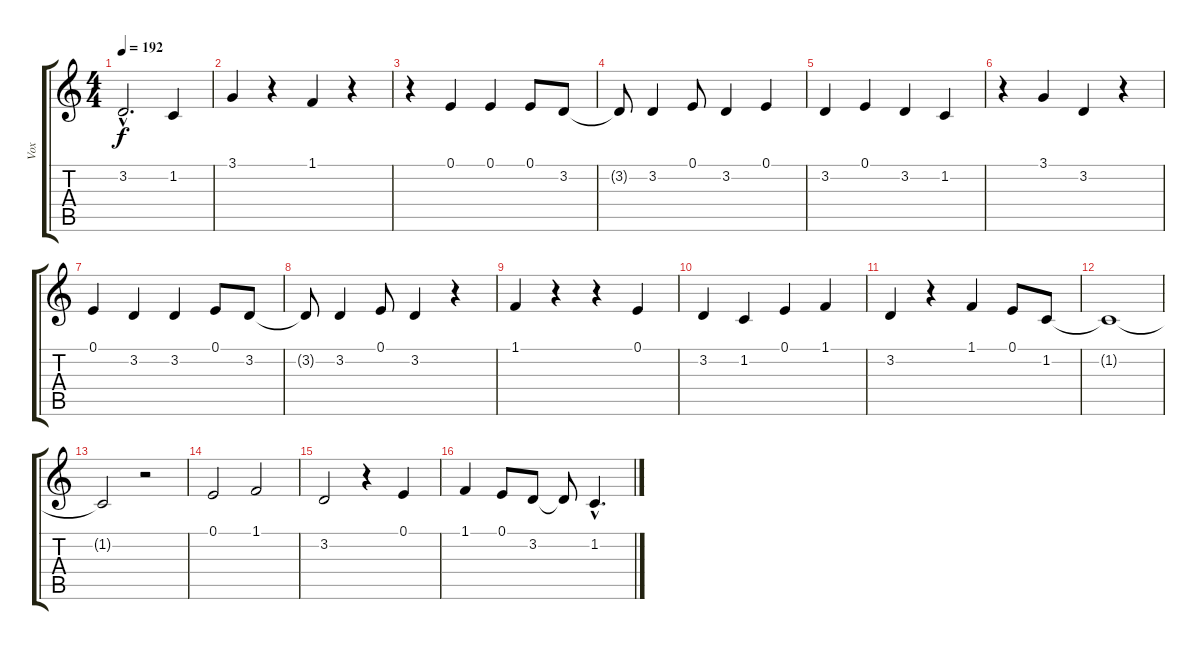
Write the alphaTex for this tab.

\track ("Vox" "Vox") {instrument clarinet}
\staff {score tabs}
\tuning (E4 B3 G3 D3 A2 E2) {hide}
\ts (4 4)
\tempo 192
\clef g2
\ks c
3.2{hac}.2{d dy f} 1.2.4 |
3.1.4 r.4 1.1.4 r.4 |
r.4 0.1.4 0.1.4 0.1.8 3.2.8 |
3.2{t}.8 3.2.4 0.1.8 3.2.4 0.1.4 |
3.2.4 0.1.4 3.2.4 1.2.4 |
r.4 3.1.4 3.2.4 r.4 |
0.1.4 3.2.4 3.2.4 0.1.8 3.2.8 |
3.2{t}.8 3.2.4 0.1.8 3.2.4 r.4 |
1.1.4 r.4 r.4 0.1.4 |
3.2.4 1.2.4 0.1.4 1.1.4 |
3.2.4 r.4 1.1.4 0.1.8 1.2.8 |
1.2{t}.1 |
1.2{t}.2 r.2 |
0.1.2 1.1.2 |
3.2.2 r.4 0.1.4 |
1.1.4 0.1.8 3.2.8 3.2{t}.8 1.2{hac}.4{d}
